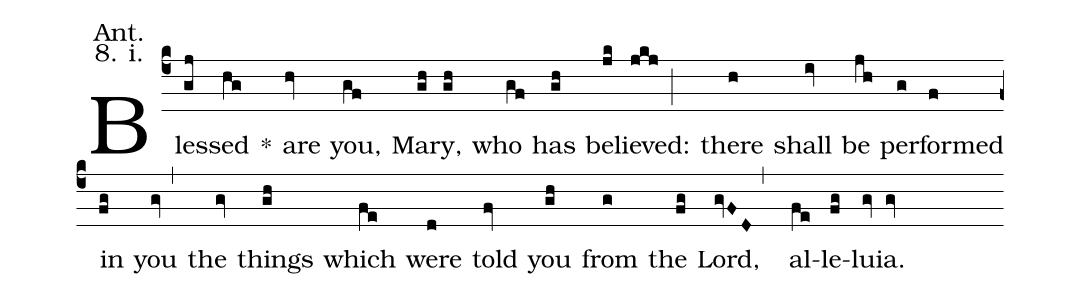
annotation: Ant.;
annotation: 8. i.;
%%
(c4) Bless(gj)ed(hg) <sp>*</sp>() are(hv) you,(gf) Ma(gh)ry,(gh) who(gf) has(gh) be(jk)lieved:(jkj;) there(h) shall(iv) be(jh) per(g)formed(f) in(fg) you(gv,) the(gv) things(gh) which(fe) were(d) told(fv) you(gh) from(g) the(fg) Lord,(gvFD,) al(fe)le(fg)lu(gv)ia.(gv)
